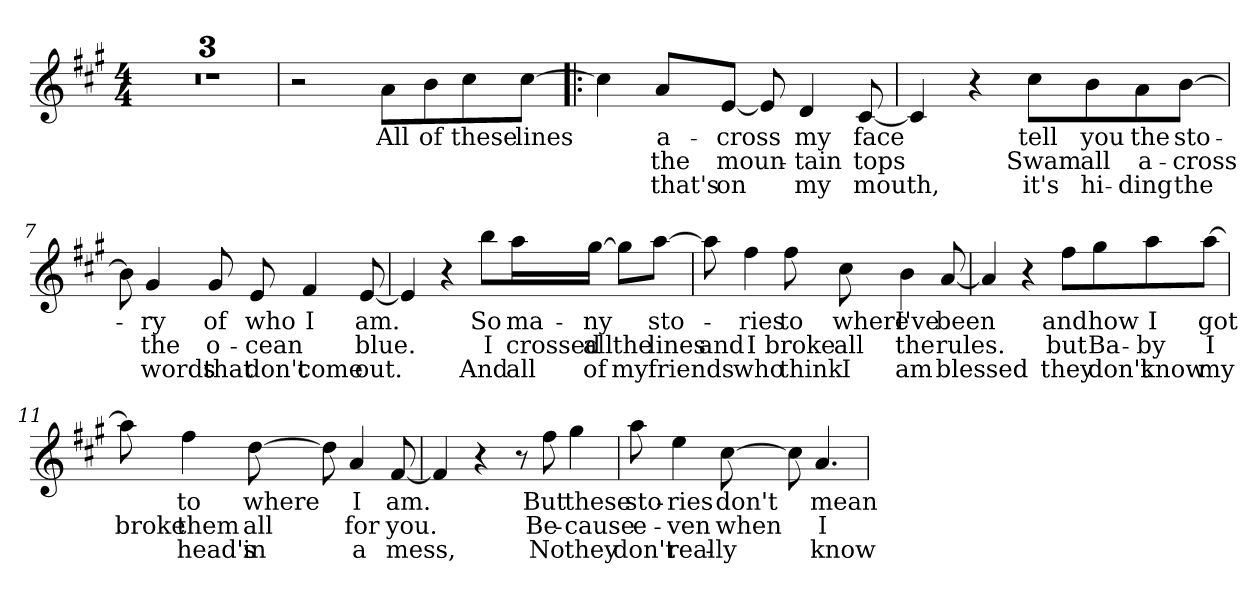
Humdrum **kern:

**kern	**text	**text	**text
*part1	*part1	*part1	*part1
*staff1	*staff1	*staff1	*staff1
*clefG2	*	*	*
*k[f#c#g#]	*	*	*
*A:	*	*	*
*M4/4	*	*	*
=1	=1	=1	=1
1r	.	.	.
=2	=2	=2	=2
1r	.	.	.
=3	=3	=3	=3
1r	.	.	.
=4	=4	=4	=4
2r	.	.	.
!	!LO:LY:b	!	!
8a\L	All	.	.
!	!LO:LY:b	!	!
8b\	of	.	.
!	!LO:LY:b	!	!
8cc#\	these	.	.
!	!LO:LY:b	!	!
[8cc#\J	lines	.	.
=5!|:	=5!|:	=5!|:	=5!|:
4cc#\]	.	.	.
!	!LO:LY:b	!LO:LY:b	!LO:LY:b
8a/L	a-	the	that's
!	!LO:LY:b	!LO:LY:b	!LO:LY:b
[8e/J	-cross	moun-	on
8e/]	.	.	.
!	!LO:LY:b	!LO:LY:b	!LO:LY:b
4d/	my	-tain	my
!	!LO:LY:b	!LO:LY:b	!LO:LY:b
[8c#/	face	tops	mouth,
!!LO:LB:g=z
=6	=6	=6	=6
4c#/]	.	.	.
4r	.	.	.
!	!LO:LY:b	!LO:LY:b	!LO:LY:b
8cc#\L	tell	Swam	it's
!	!LO:LY:b	!LO:LY:b	!LO:LY:b
8b\	you	all	hi-
!	!LO:LY:b	!LO:LY:b	!LO:LY:b
8a\	the	a-	-ding
!	!LO:LY:b	!LO:LY:b	!LO:LY:b
[8b\J	sto-	-cross	the
=7	=7	=7	=7
8b\]	.	.	.
!	!LO:LY:b	!LO:LY:b	!LO:LY:b
4g#/	-ry	the	words
!	!LO:LY:b	!LO:LY:b	!LO:LY:b
8g#/	of	o-	that
!	!LO:LY:b	!LO:LY:b	!LO:LY:b
8e/	who	-cean	don't
!	!LO:LY:b	!	!LO:LY:b
4f#/	I	.	come
!	!LO:LY:b	!LO:LY:b	!LO:LY:b
[8e/	am.	blue.	out.
=8	=8	=8	=8
4e/]	.	.	.
4r	.	.	.
!	!LO:LY:b	!LO:LY:b	!LO:LY:b
8bb\L	So	I	And
!	!LO:LY:b	!LO:LY:b	!LO:LY:b
16aa\L	ma-	crossed	all
!	!LO:LY:b	!LO:LY:b	!LO:LY:b
[16gg#\JJ	-ny	all	of
!	!	!LO:LY:b	!LO:LY:b
8gg#\L]	.	the	my
!	!LO:LY:b	!LO:LY:b	!LO:LY:b
[8aa\J	sto-	lines	friends
!!LO:LB:g=z
=9	=9	=9	=9
!	!	!LO:LY:b	!
8aa\]	.	and	.
!	!LO:LY:b	!LO:LY:b	!LO:LY:b
4ff#\	-ries	I	who
!	!LO:LY:b	!LO:LY:b	!LO:LY:b
8ff#\	to	broke	think
!	!LO:LY:b	!LO:LY:b	!LO:LY:b
8cc#\	where	all	I
!	!LO:LY:b	!LO:LY:b	!LO:LY:b
4b\	I've	the	am
!	!LO:LY:b	!LO:LY:b	!LO:LY:b
[8a/	been	rules.	blessed
=10	=10	=10	=10
4a/]	.	.	.
4r	.	.	.
!	!LO:LY:b	!LO:LY:b	!LO:LY:b
8ff#\L	and	but	they
!	!LO:LY:b	!LO:LY:b	!LO:LY:b
8gg#\	how	Ba-	don't
!	!LO:LY:b	!LO:LY:b	!LO:LY:b
8aa\	I	-by	know
!	!LO:LY:b	!LO:LY:b	!LO:LY:b
[8aa\J	got	I	my
=11	=11	=11	=11
!	!	!LO:LY:b	!
8aa\]	.	broke	.
!	!LO:LY:b	!LO:LY:b	!LO:LY:b
4ff#\	to	them	head's
!	!LO:LY:b	!LO:LY:b	!LO:LY:b
[8dd\	where	all	in
8dd\]	.	.	.
!	!LO:LY:b	!LO:LY:b	!LO:LY:b
4a/	I	for	a
!	!LO:LY:b	!LO:LY:b	!LO:LY:b
[8f#/	am.	you.	mess,
!!LO:LB:g=z
=12	=12	=12	=12
4f#/]	.	.	.
4r	.	.	.
8r	.	.	.
!	!LO:LY:b	!LO:LY:b	!LO:LY:b
8ff#\	But	Be-	No
!	!LO:LY:b	!LO:LY:b	!LO:LY:b
4gg#\	these	-cause	they
=13	=13	=13	=13
!	!LO:LY:b	!LO:LY:b	!LO:LY:b
8aa\	sto-	e-	don't
!	!LO:LY:b	!LO:LY:b	!LO:LY:b
4ee\	-ries	-ven	real-
!	!LO:LY:b	!LO:LY:b	!LO:LY:b
[8cc#\	don't	when	-ly
8cc#\]	.	.	.
!	!LO:LY:b	!LO:LY:b	!LO:LY:b
4.a/	mean	I	know
=	=	=	=
*-	*-	*-	*-
